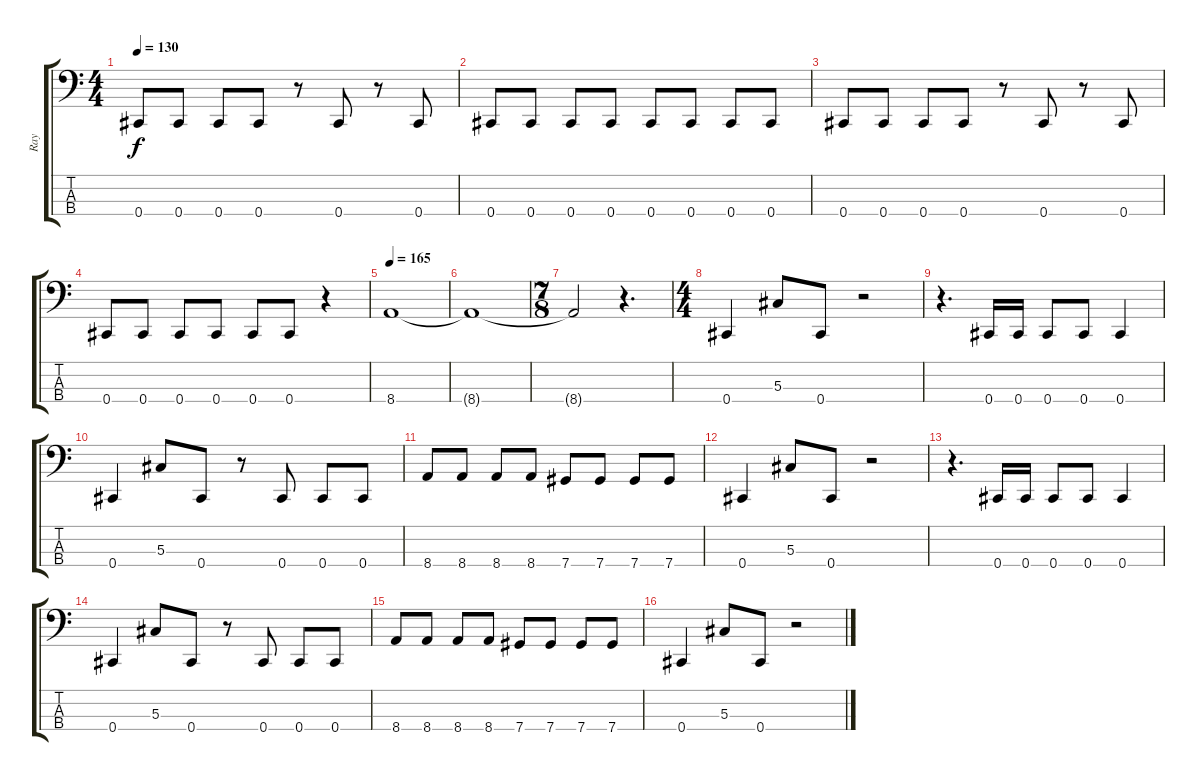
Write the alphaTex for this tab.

\track ("Ray" "Ray") {instrument electricbasspick}
\staff {score tabs}
\tuning (Gb2 Db2 Ab1 Db1) {hide}
\ts (4 4)
\tempo 130
\clef f4
\ks c
0.4.8{dy f} 0.4.8 0.4.8 0.4.8 r.8 0.4.8 r.8 0.4.8 |
0.4.8 0.4.8 0.4.8 0.4.8 0.4.8 0.4.8 0.4.8 0.4.8 |
0.4.8 0.4.8 0.4.8 0.4.8 r.8 0.4.8 r.8 0.4.8 |
0.4.8 0.4.8 0.4.8 0.4.8 0.4.8 0.4.8 r.4 |
\tempo 165
8.4.1 |
8.4{t}.1 |
\ts (7 8)
8.4{t}.2 r.4{d} |
\ts (4 4)
0.4.4 5.3.8 0.4.8 r.2 |
r.4{d} 0.4.16 0.4.16 0.4.8 0.4.8 0.4.4 |
0.4.4 5.3.8 0.4.8 r.8 0.4.8 0.4.8 0.4.8 |
8.4.8 8.4.8 8.4.8 8.4.8 7.4.8 7.4.8 7.4.8 7.4.8 |
0.4.4 5.3.8 0.4.8 r.2 |
r.4{d} 0.4.16 0.4.16 0.4.8 0.4.8 0.4.4 |
0.4.4 5.3.8 0.4.8 r.8 0.4.8 0.4.8 0.4.8 |
8.4.8 8.4.8 8.4.8 8.4.8 7.4.8 7.4.8 7.4.8 7.4.8 |
0.4.4 5.3.8 0.4.8 r.2
